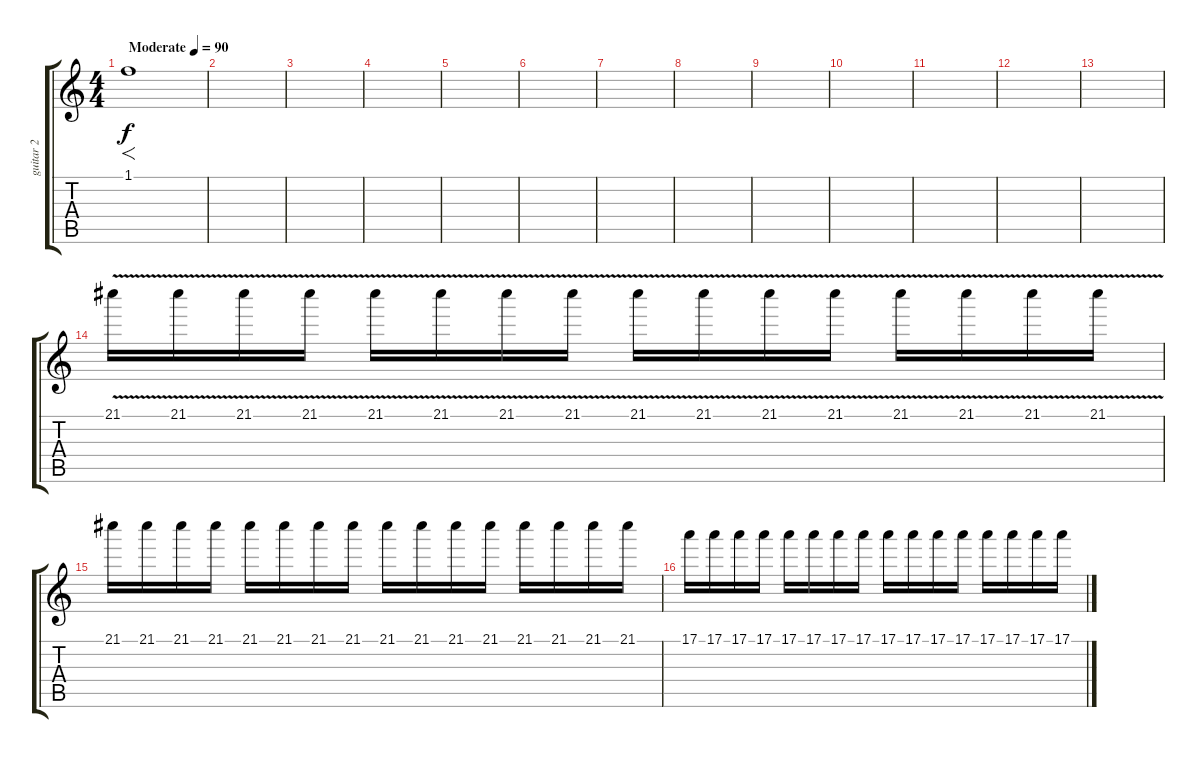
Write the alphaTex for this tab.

\track ("guitar 2" "guitar 2") {instrument overdrivenguitar}
\staff {score tabs}
\tuning (E4 B3 G3 D3 A2 E2) {hide}
\ts (4 4)
\tempo (90 "Moderate")
\clef g2
\ks c
1.1.1{f dy f instrument overdrivenguitar} |
|
|
|
|
|
|
|
|
|
|
|
|
21.1{v}.16 21.1{v}.16 21.1{v}.16 21.1{v}.16 21.1{v}.16 21.1{v}.16 21.1{v}.16 21.1{v}.16 21.1{v}.16 21.1{v}.16 21.1{v}.16 21.1{v}.16 21.1{v}.16 21.1{v}.16 21.1{v}.16 21.1{v}.16 |
21.1.16 21.1.16 21.1.16 21.1.16 21.1.16 21.1.16 21.1.16 21.1.16 21.1.16 21.1.16 21.1.16 21.1.16 21.1.16 21.1.16 21.1.16 21.1.16 |
17.1.16 17.1.16 17.1.16 17.1.16 17.1.16 17.1.16 17.1.16 17.1.16 17.1.16 17.1.16 17.1.16 17.1.16 17.1.16 17.1.16 17.1.16 17.1.16
